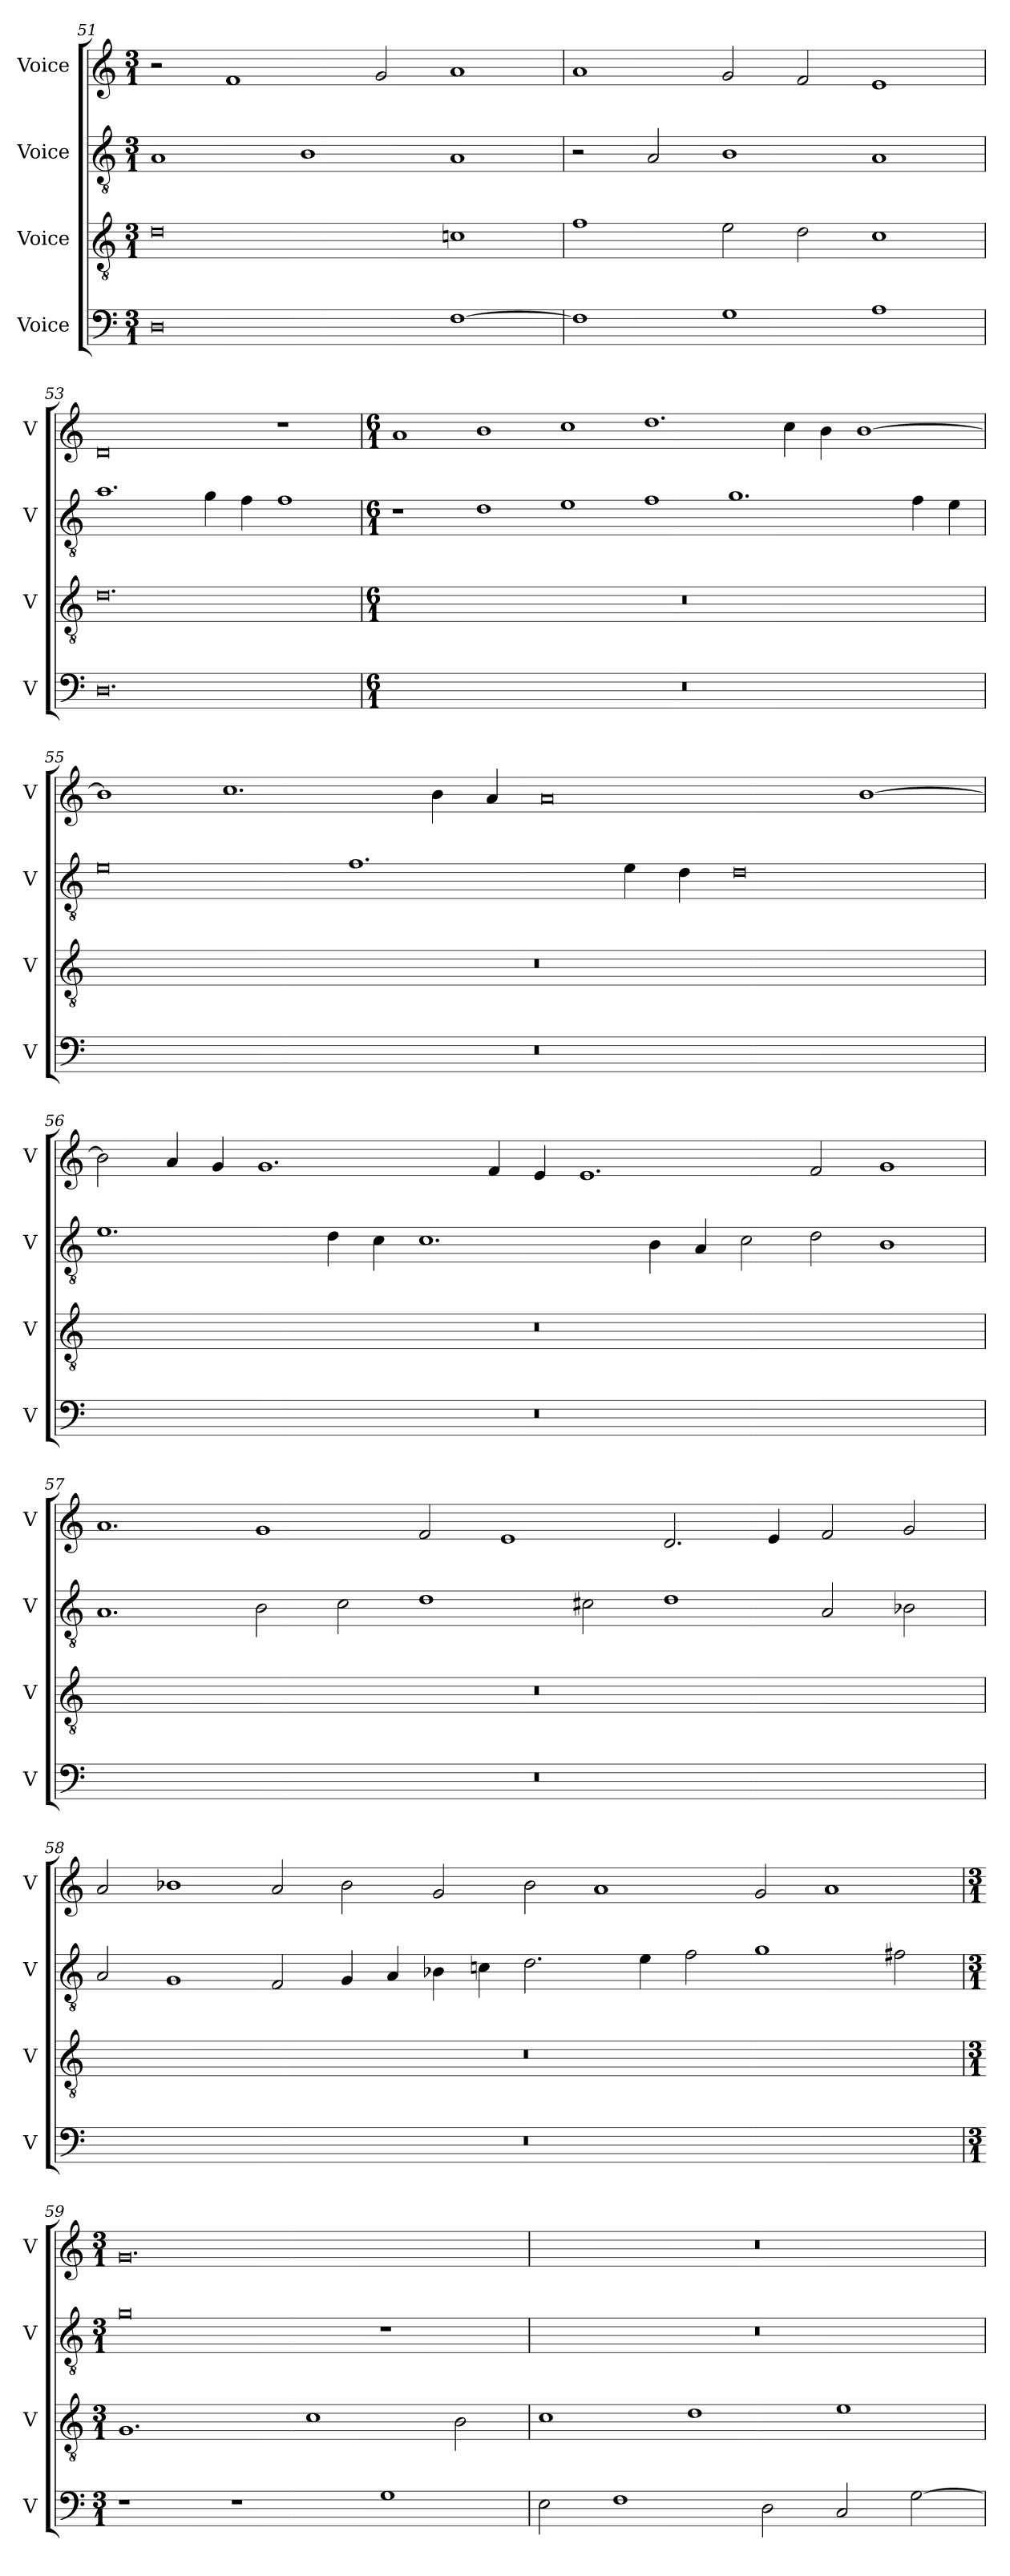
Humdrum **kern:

**kern	**kern	**kern	**kern
*part4	*part3	*part2	*part1
*staff4	*staff3	*staff2	*staff1
*I"Voice	*I"Voice	*I"Voice	*I"Voice
*I'V	*I'V	*I'V	*I'V
*clefF4	*clefGv2	*clefGv2	*clefG2
*k[]	*k[]	*k[]	*k[]
*M3/1	*M3/1	*M3/1	*M3/1
=51	=51	=51	=51
0D	0d	1A	2r
.	.	.	1f
.	.	1B	.
.	.	.	2g/
[1F	1cn	1A	1a
=52	=52	=52	=52
1F]	1f	2r	1a
.	.	2A/	.
1G	2e\	1B	2g/
.	2d\	.	2f/
1A	1c	1A	1e
!!LO:LB:g=z
=53	=53	=53	=53
0.D	0.d	1.a	0d
.	.	4g\	.
.	.	4f\	.
.	.	1f	1r
=54	=54	=54	=54
*M6/1	*M6/1	*M6/1	*M6/1
00.r	00.r	1r	1a
.	.	1d	1b
.	.	1e	1cc
.	.	1f	1.dd
.	.	1.g	.
.	.	.	4cc\
.	.	.	4b\
.	.	.	[1b
.	.	4f\	.
.	.	4e\	.
!!LO:LB:g=z
=55	=55	=55	=55
00.r	00.r	0e	1b]
.	.	.	1.cc
.	.	1.f	.
.	.	.	4b\
.	.	.	4a/
.	.	.	0a
.	.	4e\	.
.	.	4d\	.
.	.	0d	.
.	.	.	[1b
!!LO:PB:g=z
=56	=56	=56	=56
00.r	00.r	1.e	2b\]
.	.	.	4a/
.	.	.	4g/
.	.	.	1.g
.	.	4d\	.
.	.	4c\	.
.	.	1.c	.
.	.	.	4f/
.	.	.	4e/
.	.	.	1.e
.	.	4B\	.
.	.	4A/	.
.	.	2c\	.
.	.	2d\	2f/
.	.	1B	1g
!!LO:LB:g=z
=57	=57	=57	=57
00.r	00.r	1.A	1.a
.	.	2B\	1g
.	.	2c\	.
.	.	1d	2f/
.	.	.	1e
.	.	2c#X\	.
.	.	1d	2.d/
.	.	.	4e/
.	.	2A/	2f/
.	.	2B-X\	2g/
!!LO:LB:g=z
=58	=58	=58	=58
00.r	00.r	2A/	2a/
.	.	1G	1b-X
.	.	2F/	2a/
.	.	4G/	2b-\
.	.	4A/	.
.	.	4B-X\	2g/
.	.	4cn\	.
.	.	2.d\	2b-\
.	.	.	1a
.	.	4e\	.
.	.	2f\	.
.	.	1g	2g/
.	.	.	1a
.	.	2f#X\	.
!!LO:LB:g=z
=59	=59	=59	=59
*M3/1	*M3/1	*M3/1	*M3/1
1r	1.G	0g	0.g
1r	.	.	.
.	1c	.	.
1G	.	1r	.
.	2B\	.	.
=60	=60	=60	=60
2E\	1c	0.r	0.r
1F	.	.	.
.	1d	.	.
2D\	.	.	.
2C/	1e	.	.
[2G\	.	.	.
=	=	=	=
*-	*-	*-	*-
